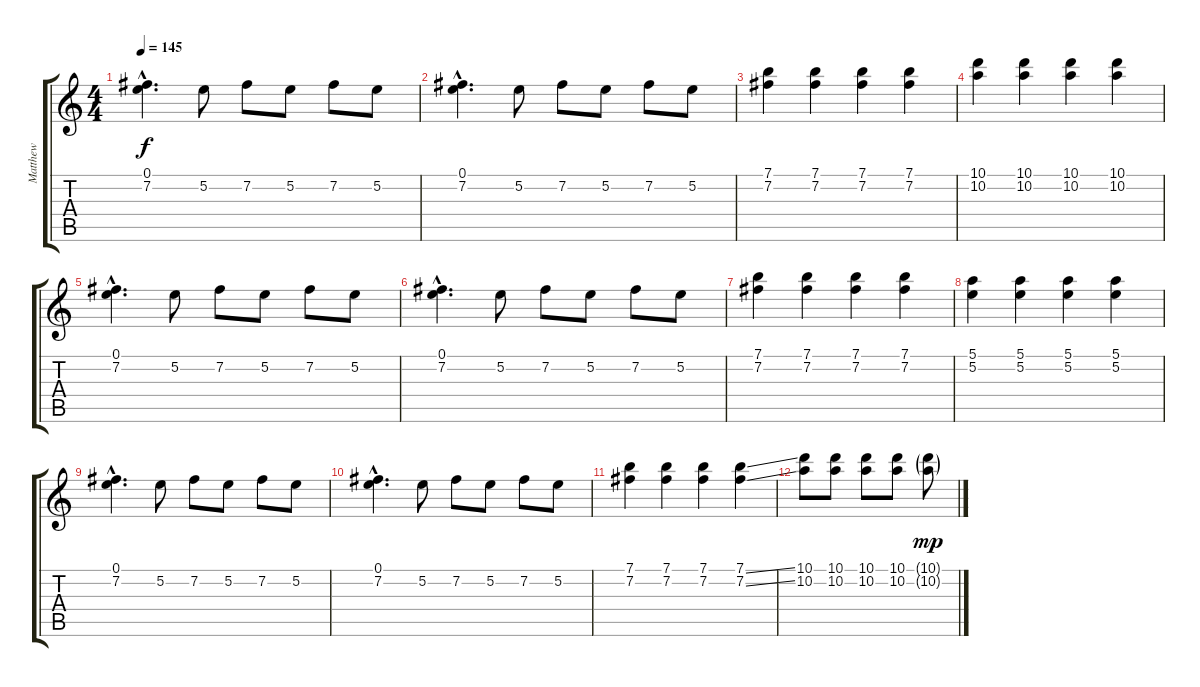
\track ("Matthew" "Matthew") {instrument electricguitarjazz}
\staff {score tabs}
\tuning (E4 B3 G3 D3 A2 E2) {hide}
\ts (4 4)
\tempo 145
\clef g2
\ks c
(0.1{hac} 7.2{hac}).4{d dy f volume 13 instrument overdrivenguitar} 5.2.8 7.2.8 5.2.8 7.2.8 5.2.8 |
(0.1{hac} 7.2{hac}).4{d} 5.2.8 7.2.8 5.2.8 7.2.8 5.2.8 |
(7.1 7.2).4 (7.1 7.2).4 (7.1 7.2).4 (7.1 7.2).4 |
(10.1 10.2).4 (10.1 10.2).4 (10.1 10.2).4 (10.1 10.2).4 |
(0.1{hac} 7.2{hac}).4{d} 5.2.8 7.2.8 5.2.8 7.2.8 5.2.8 |
(0.1{hac} 7.2{hac}).4{d} 5.2.8 7.2.8 5.2.8 7.2.8 5.2.8 |
(7.1 7.2).4 (7.1 7.2).4 (7.1 7.2).4 (7.1 7.2).4 |
(5.1 5.2).4 (5.1 5.2).4 (5.1 5.2).4 (5.1 5.2).4 |
(0.1{hac} 7.2{hac}).4{d} 5.2.8 7.2.8 5.2.8 7.2.8 5.2.8 |
(0.1{hac} 7.2{hac}).4{d} 5.2.8 7.2.8 5.2.8 7.2.8 5.2.8 |
(7.1 7.2).4 (7.1 7.2).4 (7.1 7.2).4 (7.1{ss} 7.2{ss}).4 |
(10.1 10.2).8 (10.1 10.2).8 (10.1 10.2).8 (10.1 10.2).8 (10.1{g} 10.2{g}).8{dy mp}
